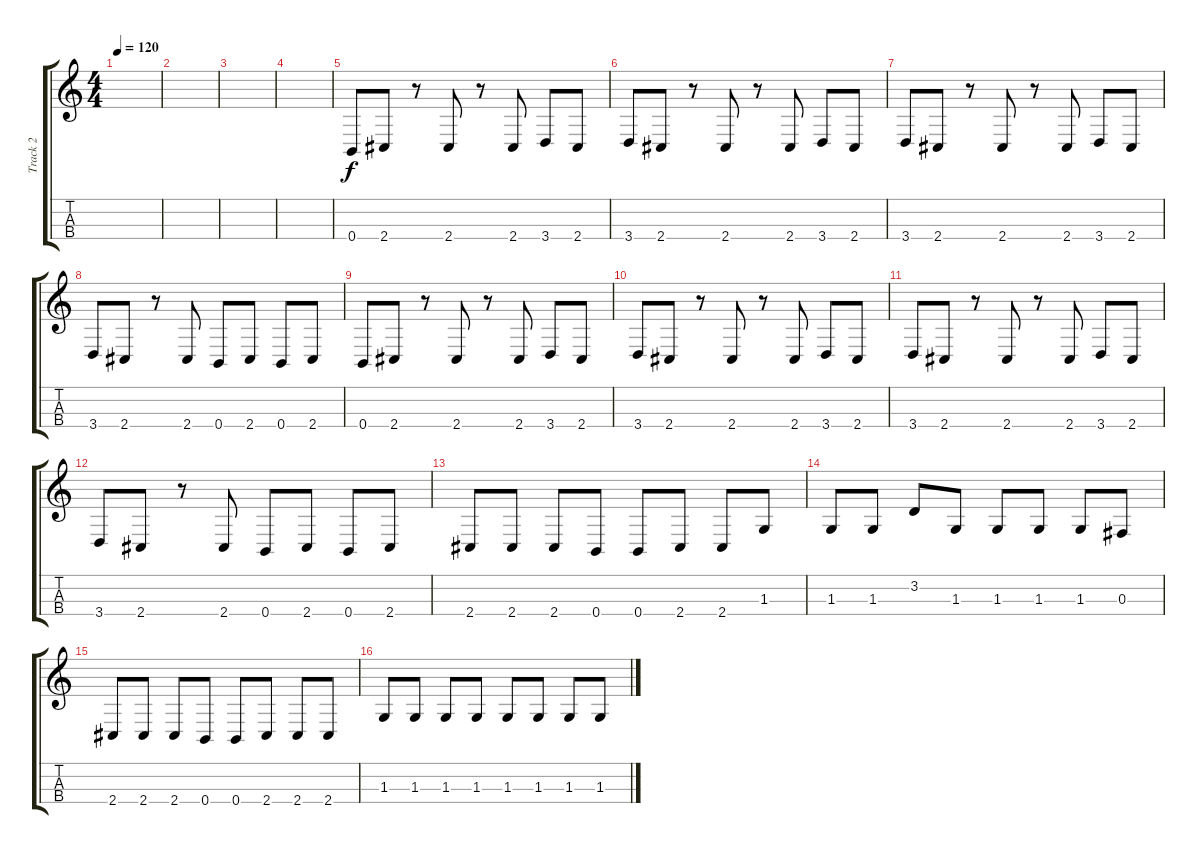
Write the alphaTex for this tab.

\track ("Track 2" "Track 2") {instrument electricbassfinger}
\staff {score tabs}
\tuning (E3 B2 Gb2 B1) {hide}
\ts (4 4)
\tempo 120
\clef g2
\ks c
|
|
|
|
0.4.8 2.4.8 r.8 2.4.8 r.8 2.4.8 3.4.8 2.4.8 |
3.4.8 2.4.8 r.8 2.4.8 r.8 2.4.8 3.4.8 2.4.8 |
3.4.8 2.4.8 r.8 2.4.8 r.8 2.4.8 3.4.8 2.4.8 |
3.4.8 2.4.8 r.8 2.4.8 0.4.8 2.4.8 0.4.8 2.4.8 |
0.4.8 2.4.8 r.8 2.4.8 r.8 2.4.8 3.4.8 2.4.8 |
3.4.8 2.4.8 r.8 2.4.8 r.8 2.4.8 3.4.8 2.4.8 |
3.4.8 2.4.8 r.8 2.4.8 r.8 2.4.8 3.4.8 2.4.8 |
3.4.8 2.4.8 r.8 2.4.8 0.4.8 2.4.8 0.4.8 2.4.8 |
2.4.8 2.4.8 2.4.8 0.4.8 0.4.8 2.4.8 2.4.8 1.3.8 |
1.3.8 1.3.8 3.2.8 1.3.8 1.3.8 1.3.8 1.3.8 0.3.8 |
2.4.8 2.4.8 2.4.8 0.4.8 0.4.8 2.4.8 2.4.8 2.4.8 |
1.3.8 1.3.8 1.3.8 1.3.8 1.3.8 1.3.8 1.3.8 1.3.8
